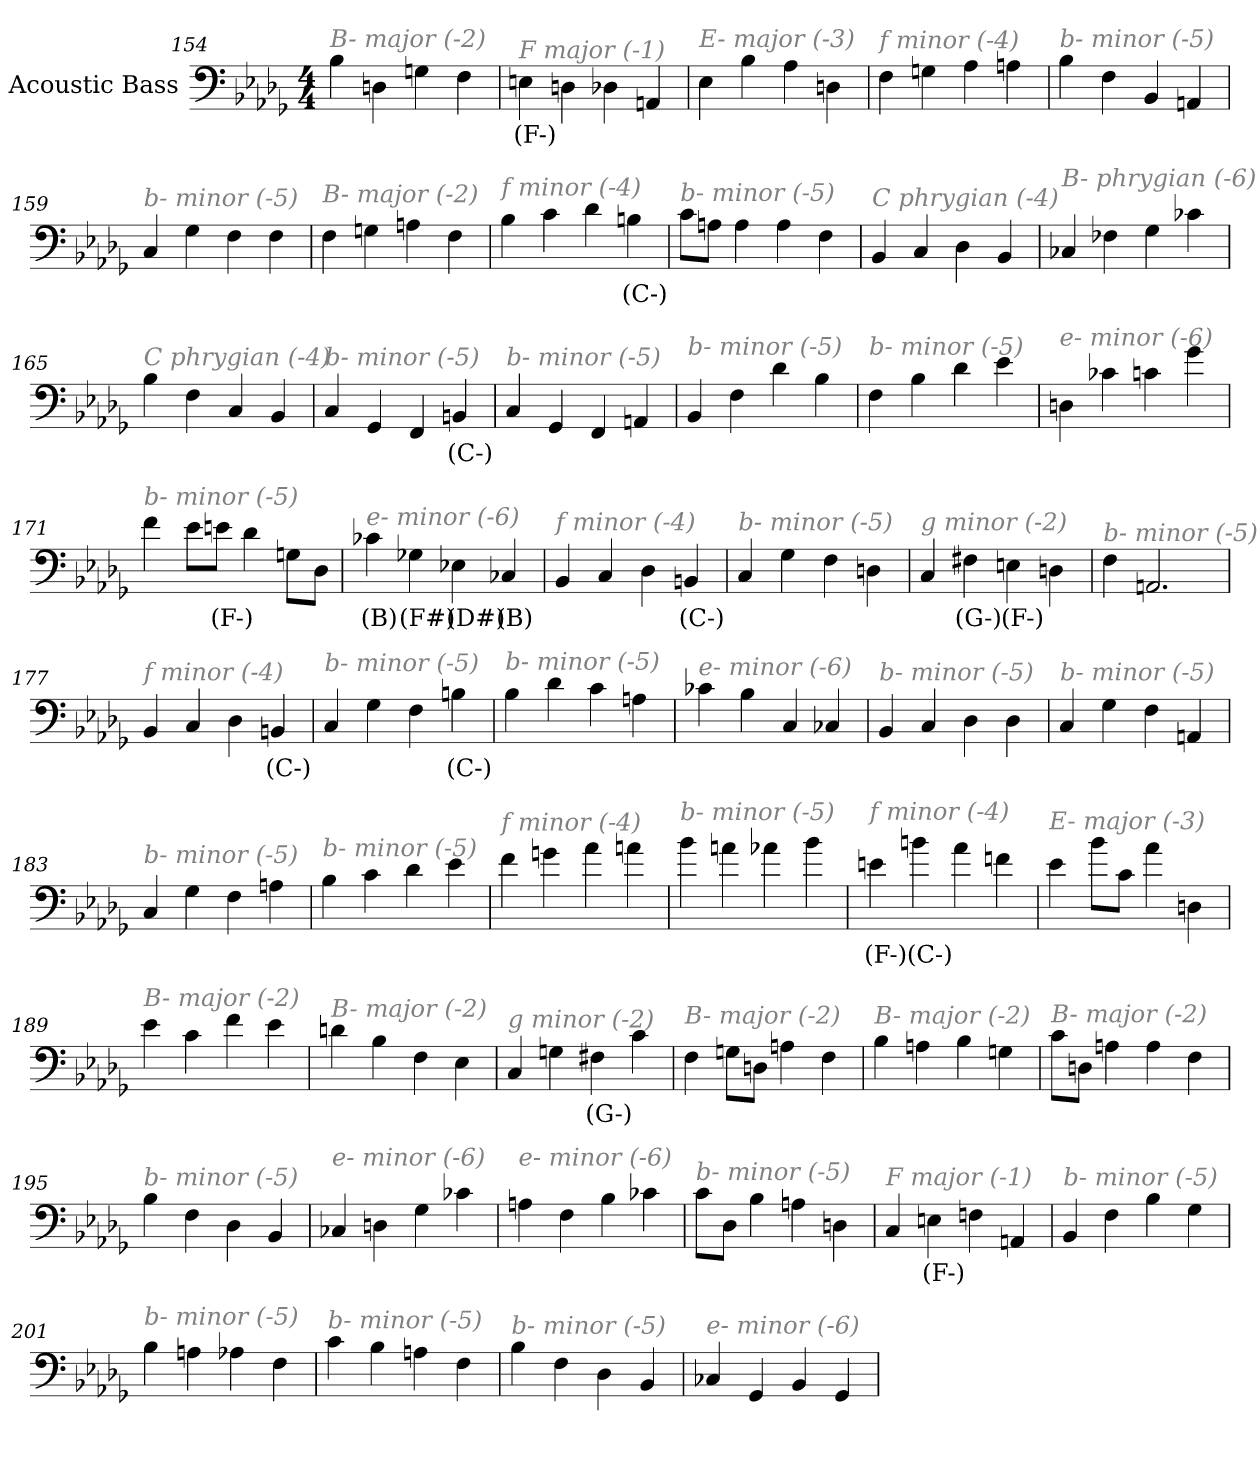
**kern	**text
*part1	*part1
*staff1	*staff1
*I"Acoustic Bass	*
*clefF4	*
*ITrd7c12	*
*k[b-e-a-d-g-]	*
*D-:	*
*M4/4	*
=154	=154
!LO:TX:i:color=#808080:t=B- major (-2)	!
4BB-	.
4DDn	.
4GGn	.
4FF	.
=155	=155
!LO:TX:i:color=#808080:t=F major (-1)	!
4EEni	(F-)
4DDn	.
4DD-X	.
4AAAn	.
=156	=156
!LO:TX:i:color=#808080:t=E- major (-3)	!
4EE-	.
4BB-	.
4AA-	.
4DDn	.
=157	=157
!LO:TX:i:color=#808080:t=f minor (-4)	!
4FF	.
4GGn	.
4AA-	.
4AAn	.
=158	=158
!LO:TX:i:color=#808080:t=b- minor (-5)	!
4BB-	.
4FF	.
4BBB-	.
4AAAn	.
=159	=159
!LO:TX:i:color=#808080:t=b- minor (-5)	!
4CC	.
4GG-	.
4FF	.
4FF	.
=160	=160
!LO:TX:i:color=#808080:t=B- major (-2)	!
4FF	.
4GGn	.
4AAn	.
4FF	.
=161	=161
!LO:TX:i:color=#808080:t=f minor (-4)	!
4BB-	.
4C	.
4D-	.
4BBni	(C-)
=162	=162
!LO:TX:i:color=#808080:t=b- minor (-5)	!
8CL	.
8AAnJ	.
4AA	.
4AA	.
4FF	.
=163	=163
!LO:TX:i:color=#808080:t=C phrygian (-4)	!
4BBB-	.
4CC	.
4DD-	.
4BBB-	.
=164	=164
!LO:TX:i:color=#808080:t=B- phrygian (-6)	!
4CC-X	.
4FF-X	.
4GG-	.
4C-X	.
=165	=165
!LO:TX:i:color=#808080:t=C phrygian (-4)	!
4BB-	.
4FF	.
4CC	.
4BBB-	.
=166	=166
!LO:TX:i:color=#808080:t=b- minor (-5)	!
4CC	.
4GGG-	.
4FFF	.
4BBBni	(C-)
=167	=167
!LO:TX:i:color=#808080:t=b- minor (-5)	!
4CC	.
4GGG-	.
4FFF	.
4AAAn	.
=168	=168
!LO:TX:i:color=#808080:t=b- minor (-5)	!
4BBB-	.
4FF	.
4D-	.
4BB-	.
=169	=169
!LO:TX:i:color=#808080:t=b- minor (-5)	!
4FF	.
4BB-	.
4D-	.
4E-	.
=170	=170
!LO:TX:i:color=#808080:t=e- minor (-6)	!
4DDn	.
4C-X	.
4Cn	.
4G-	.
=171	=171
!LO:TX:i:color=#808080:t=b- minor (-5)	!
4F	.
8E-L	.
8EniJ	(F-)
4D-	.
8GGnL	.
8DD-J	.
=172	=172
!LO:TX:i:color=#808080:t=e- minor (-6)	!
4C-Xi	(B)
4GG-Xi	(F#)
4EE-Xi	(D#)
4CC-Xi	(B)
=173	=173
!LO:TX:i:color=#808080:t=f minor (-4)	!
4BBB-	.
4CC	.
4DD-	.
4BBBni	(C-)
=174	=174
!LO:TX:i:color=#808080:t=b- minor (-5)	!
4CC	.
4GG-	.
4FF	.
4DDn	.
=175	=175
!LO:TX:i:color=#808080:t=g minor (-2)	!
4CC	.
4FF#Xi	(G-)
4EEni	(F-)
4DDn	.
=176	=176
!LO:TX:i:color=#808080:t=b- minor (-5)	!
4FF	.
2.AAAn	.
=177	=177
!LO:TX:i:color=#808080:t=f minor (-4)	!
4BBB-	.
4CC	.
4DD-	.
4BBBni	(C-)
=178	=178
!LO:TX:i:color=#808080:t=b- minor (-5)	!
4CC	.
4GG-	.
4FF	.
4BBni	(C-)
=179	=179
!LO:TX:i:color=#808080:t=b- minor (-5)	!
4BB-	.
4D-	.
4C	.
4AAn	.
=180	=180
!LO:TX:i:color=#808080:t=e- minor (-6)	!
4C-X	.
4BB-	.
4CC	.
4CC-X	.
=181	=181
!LO:TX:i:color=#808080:t=b- minor (-5)	!
4BBB-	.
4CC	.
4DD-	.
4DD-	.
=182	=182
!LO:TX:i:color=#808080:t=b- minor (-5)	!
4CC	.
4GG-	.
4FF	.
4AAAn	.
=183	=183
!LO:TX:i:color=#808080:t=b- minor (-5)	!
4CC	.
4GG-	.
4FF	.
4AAn	.
=184	=184
!LO:TX:i:color=#808080:t=b- minor (-5)	!
4BB-	.
4C	.
4D-	.
4E-	.
=185	=185
!LO:TX:i:color=#808080:t=f minor (-4)	!
4F	.
4Gn	.
4A-	.
4An	.
=186	=186
!LO:TX:i:color=#808080:t=b- minor (-5)	!
4B-	.
4An	.
4A-X	.
4B-	.
=187	=187
!LO:TX:i:color=#808080:t=f minor (-4)	!
4Eni	(F-)
4Bni	(C-)
4A-	.
4Fn	.
=188	=188
!LO:TX:i:color=#808080:t=E- major (-3)	!
4E-	.
8B-L	.
8CJ	.
4A-	.
4DDn	.
=189	=189
!LO:TX:i:color=#808080:t=B- major (-2)	!
4E-	.
4C	.
4F	.
4E-	.
=190	=190
!LO:TX:i:color=#808080:t=B- major (-2)	!
4Dn	.
4BB-	.
4FF	.
4EE-	.
=191	=191
!LO:TX:i:color=#808080:t=g minor (-2)	!
4CC	.
4GGn	.
4FF#Xi	(G-)
4C	.
=192	=192
!LO:TX:i:color=#808080:t=B- major (-2)	!
4FF	.
8GGnL	.
8DDnJ	.
4AAn	.
4FF	.
=193	=193
!LO:TX:i:color=#808080:t=B- major (-2)	!
4BB-	.
4AAn	.
4BB-	.
4GGn	.
=194	=194
!LO:TX:i:color=#808080:t=B- major (-2)	!
8CL	.
8DDnJ	.
4AAn	.
4AA	.
4FF	.
=195	=195
!LO:TX:i:color=#808080:t=b- minor (-5)	!
4BB-	.
4FF	.
4DD-	.
4BBB-	.
=196	=196
!LO:TX:i:color=#808080:t=e- minor (-6)	!
4CC-X	.
4DDn	.
4GG-	.
4C-X	.
=197	=197
!LO:TX:i:color=#808080:t=e- minor (-6)	!
4AAn	.
4FF	.
4BB-	.
4C-X	.
=198	=198
!LO:TX:i:color=#808080:t=b- minor (-5)	!
8CL	.
8DD-J	.
4BB-	.
4AAn	.
4DDn	.
=199	=199
!LO:TX:i:color=#808080:t=F major (-1)	!
4CC	.
4EEni	(F-)
4FFn	.
4AAAn	.
=200	=200
!LO:TX:i:color=#808080:t=b- minor (-5)	!
4BBB-	.
4FF	.
4BB-	.
4GG-	.
=201	=201
!LO:TX:i:color=#808080:t=b- minor (-5)	!
4BB-	.
4AAn	.
4AA-X	.
4FF	.
=202	=202
!LO:TX:i:color=#808080:t=b- minor (-5)	!
4C	.
4BB-	.
4AAn	.
4FF	.
=203	=203
!LO:TX:i:color=#808080:t=b- minor (-5)	!
4BB-	.
4FF	.
4DD-	.
4BBB-	.
=204	=204
!LO:TX:i:color=#808080:t=e- minor (-6)	!
4CC-X	.
4GGG-	.
4BBB-	.
4GGG-	.
=	=
*-	*-
